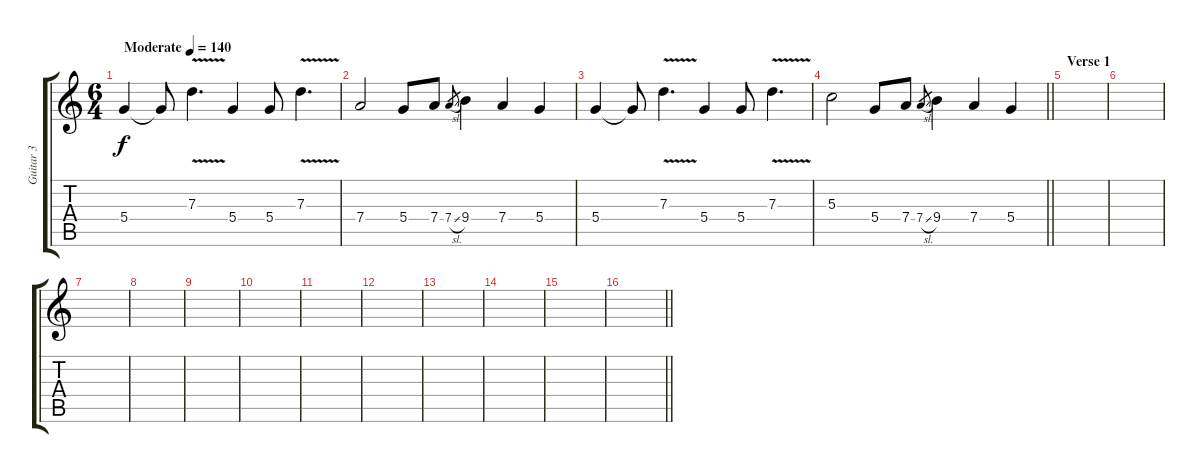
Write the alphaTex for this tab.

\track ("Guitar 3" "Guitar 3") {instrument acousticguitarnylon}
\staff {score tabs}
\tuning (E4 B3 G3 D3 A2 E2) {hide}
\ts (6 4)
\tempo (140 "Moderate")
\clef g2
\ks c
5.4.4{dy f instrument acousticguitarnylon} 5.4{t}.8 7.3{v}.4{d} 5.4.4 5.4.8 7.3{v}.4{d} |
7.4.2 5.4.8 7.4.8 7.4{sl}.8{gr} 9.4.4 7.4.4 5.4.4 |
5.4.4 5.4{t}.8 7.3{v}.4{d} 5.4.4 5.4.8 7.3{v}.4{d} |
\barLineRight lightlight
5.3.2 5.4.8 7.4.8 7.4{sl}.8{gr} 9.4.4 7.4.4 5.4.4 |
\section ("" "Verse 1")
|
|
|
|
|
|
|
|
|
|
|
\barLineRight lightlight
